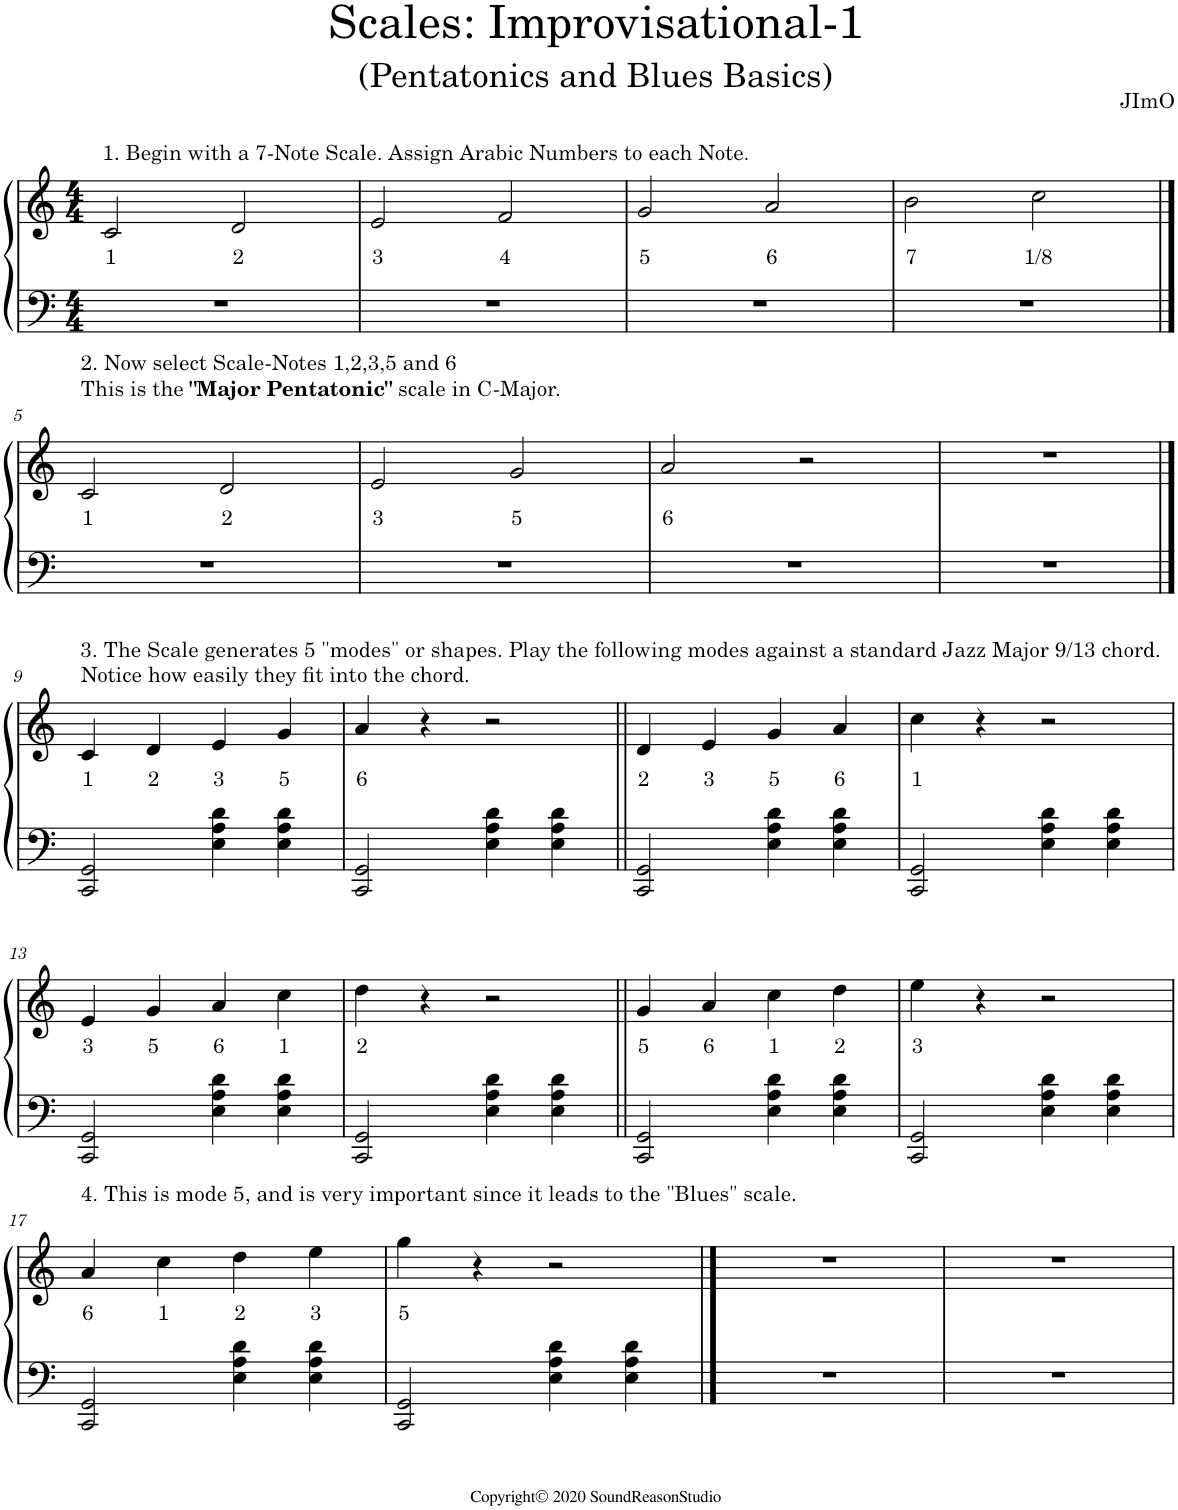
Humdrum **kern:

**kern	**kern	**text
*part1	*part1	*part1
*staff2	*staff1	*staff1
*I"Piano	*	*
*I'Pno.	*	*
*clefF4	*clefG2	*
*k[]	*k[]	*
*M4/4	*M4/4	*
=1	=1	=1
!	!LO:TX:a:t=1. Begin with a 7-Note Scale. Assign Arabic Numbers to each Note.	!
!	!	!LO:LY:b
1r	2c/	1
!	!	!LO:LY:b
.	2d/	2
=2	=2	=2
!	!	!LO:LY:b
1r	2e/	3
!	!	!LO:LY:b
.	2f/	4
=3	=3	=3
!	!	!LO:LY:b
1r	2g/	5
!	!	!LO:LY:b
.	2a/	6
=4	=4	=4
!	!	!LO:LY:b
1r	2b\	7
!	!	!LO:LY:b
.	2cc\	1/8
!!LO:LB:g=z
==5	==5	==5
!	!LO:TX:a:t=2. Now select Scale-Notes 1,2,3,5 and 6	!
!	!LO:TX:a:t=This is the	!
!	!LO:TX:a:B:t="Major Pentatonic"	!
!	!LO:TX:a:t=scale in C-Major.	!
!	!	!LO:LY:b
1r	2c/	1
!	!	!LO:LY:b
.	2d/	2
=6	=6	=6
!	!	!LO:LY:b
1r	2e/	3
!	!	!LO:LY:b
.	2g/	5
=7	=7	=7
!	!	!LO:LY:b
1r	2a/	6
.	2r	.
=8	=8	=8
1r	1r	.
!!LO:LB:g=z
==9	==9	==9
!	!LO:TX:a:t=3. The Scale generates 5 "modes" or shapes. Play the following modes against a standard Jazz Major 9/13 chord.	!
!	!LO:TX:a:t=Notice how easily they fit into the chord.	!
!	!	!LO:LY:b
2CC/ 2GG/	4c/	1
!	!	!LO:LY:b
.	4d/	2
!	!	!LO:LY:b
4E\ 4A\ 4d\	4e/	3
!	!	!LO:LY:b
4E\ 4A\ 4d\	4g/	5
=10	=10	=10
!	!	!LO:LY:b
2CC/ 2GG/	4a/	6
.	4r	.
4E\ 4A\ 4d\	2r	.
4E\ 4A\ 4d\	.	.
=11||	=11||	=11||
!	!	!LO:LY:b
2CC/ 2GG/	4d/	2
!	!	!LO:LY:b
.	4e/	3
!	!	!LO:LY:b
4E\ 4A\ 4d\	4g/	5
!	!	!LO:LY:b
4E\ 4A\ 4d\	4a/	6
=12	=12	=12
!	!	!LO:LY:b
2CC/ 2GG/	4cc\	1
.	4r	.
4E\ 4A\ 4d\	2r	.
4E\ 4A\ 4d\	.	.
!!LO:LB:g=z
=13	=13	=13
!	!	!LO:LY:b
2CC/ 2GG/	4e/	3
!	!	!LO:LY:b
.	4g/	5
!	!	!LO:LY:b
4E\ 4A\ 4d\	4a/	6
!	!	!LO:LY:b
4E\ 4A\ 4d\	4cc\	1
=14	=14	=14
!	!	!LO:LY:b
2CC/ 2GG/	4dd\	2
.	4r	.
4E\ 4A\ 4d\	2r	.
4E\ 4A\ 4d\	.	.
=15||	=15||	=15||
!	!	!LO:LY:b
2CC/ 2GG/	4g/	5
!	!	!LO:LY:b
.	4a/	6
!	!	!LO:LY:b
4E\ 4A\ 4d\	4cc\	1
!	!	!LO:LY:b
4E\ 4A\ 4d\	4dd\	2
=16	=16	=16
!	!	!LO:LY:b
2CC/ 2GG/	4ee\	3
.	4r	.
4E\ 4A\ 4d\	2r	.
4E\ 4A\ 4d\	.	.
!!LO:LB:g=z
=17	=17	=17
!	!LO:TX:a:t=4. This is mode 5, and is very important since it leads to the "Blues" scale.	!
!	!	!LO:LY:b
2CC/ 2GG/	4a/	6
!	!	!LO:LY:b
.	4cc\	1
!	!	!LO:LY:b
4E\ 4A\ 4d\	4dd\	2
!	!	!LO:LY:b
4E\ 4A\ 4d\	4ee\	3
=18	=18	=18
!	!	!LO:LY:b
2CC/ 2GG/	4gg\	5
.	4r	.
4E\ 4A\ 4d\	2r	.
4E\ 4A\ 4d\	.	.
==19	==19	==19
1r	1r	.
=20	=20	=20
1r	1r	.
=	=	=
*-	*-	*-
